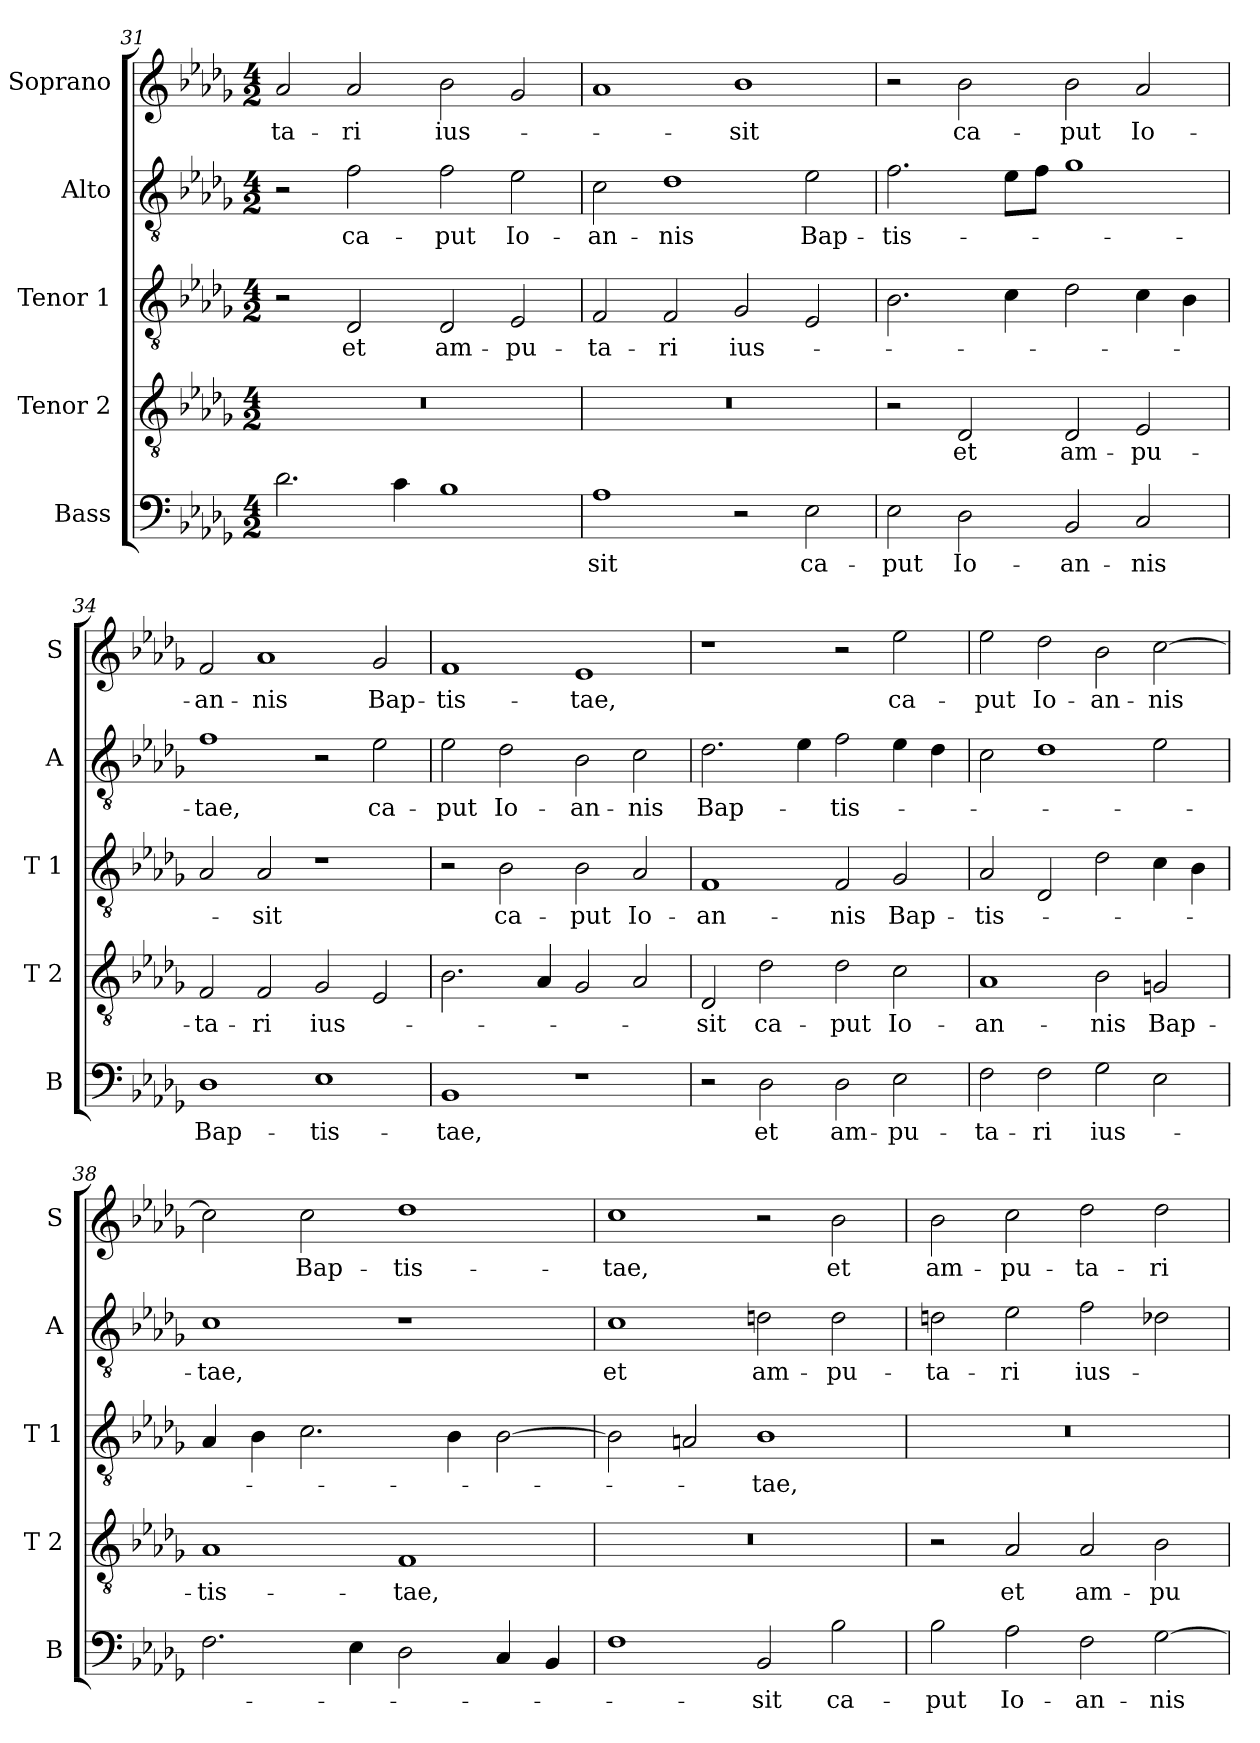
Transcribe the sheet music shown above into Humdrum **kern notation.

**kern	**text	**kern	**text	**kern	**text	**kern	**text	**kern	**text
*part5	*part5	*part4	*part4	*part3	*part3	*part2	*part2	*part1	*part1
*staff5	*staff5	*staff4	*staff4	*staff3	*staff3	*staff2	*staff2	*staff1	*staff1
*I"Bass	*	*I"Tenor 2	*	*I"Tenor 1	*	*I"Alto	*	*I"Soprano	*
*I'B	*	*I'T 2	*	*I'T 1	*	*I'A	*	*I'S	*
!!LO:LB:g=z
*clefF4	*	*clefGv2	*	*clefGv2	*	*clefGv2	*	*clefG2	*
*k[b-e-a-d-g-]	*	*k[b-e-a-d-g-]	*	*k[b-e-a-d-g-]	*	*k[b-e-a-d-g-]	*	*k[b-e-a-d-g-]	*
*D-:	*	*D-:	*	*D-:	*	*D-:	*	*D-:	*
*M4/2	*	*M4/2	*	*M4/2	*	*M4/2	*	*M4/2	*
=31	=31	=31	=31	=31	=31	=31	=31	=31	=31
!	!	!	!	!	!	!	!	!	!LO:LY:b
2.d-\	.	0r	.	2r	.	2r	.	2a-/	-ta-
!	!	!	!	!	!LO:LY:b	!	!LO:LY:b	!	!LO:LY:b
.	.	.	.	2D-/	et	2f\	ca-	2a-/	-ri
4c\	.	.	.	.	.	.	.	.	.
!	!	!	!	!	!LO:LY:b	!	!LO:LY:b	!	!LO:LY:b
1B-	.	.	.	2D-/	am-	2f\	-put	2b-\	ius-
!	!	!	!	!	!LO:LY:b	!	!LO:LY:b	!	!
.	.	.	.	2E-/	-pu-	2e-\	Io-	2g-/	.
=32	=32	=32	=32	=32	=32	=32	=32	=32	=32
!	!LO:LY:b	!	!	!	!LO:LY:b	!	!LO:LY:b	!	!
1A-	-sit	0r	.	2F/	-ta-	2c\	-an-	1a-	.
!	!	!	!	!	!LO:LY:b	!	!LO:LY:b	!	!
.	.	.	.	2F/	-ri	1d-	-nis	.	.
!	!	!	!	!	!LO:LY:b	!	!	!	!LO:LY:b
2r	.	.	.	2G-/	ius-	.	.	1b-	-sit
!	!LO:LY:b	!	!	!	!	!	!LO:LY:b	!	!
2E-\	ca-	.	.	2E-/	.	2e-\	Bap-	.	.
=33	=33	=33	=33	=33	=33	=33	=33	=33	=33
!	!LO:LY:b	!	!	!	!	!	!LO:LY:b	!	!
2E-\	-put	2r	.	2.B-\	.	2.f\	-tis-	2r	.
!	!LO:LY:b	!	!LO:LY:b	!	!	!	!	!	!LO:LY:b
2D-\	Io-	2D-/	et	.	.	.	.	2b-\	ca-
.	.	.	.	4c\	.	8e-\L	.	.	.
.	.	.	.	.	.	8f\J	.	.	.
!	!LO:LY:b	!	!LO:LY:b	!	!	!	!	!	!LO:LY:b
2BB-/	-an-	2D-/	am-	2d-\	.	1g-	.	2b-\	-put
!	!LO:LY:b	!	!LO:LY:b	!	!	!	!	!	!LO:LY:b
2C/	-nis	2E-/	-pu-	4c\	.	.	.	2a-/	Io-
.	.	.	.	4B-\	.	.	.	.	.
=34	=34	=34	=34	=34	=34	=34	=34	=34	=34
!	!LO:LY:b	!	!LO:LY:b	!	!	!	!LO:LY:b	!	!LO:LY:b
1D-	Bap-	2F/	-ta-	2A-/	.	1f	-tae,	2f/	-an-
!	!	!	!LO:LY:b	!	!LO:LY:b	!	!	!	!LO:LY:b
.	.	2F/	-ri	2A-/	-sit	.	.	1a-	-nis
!	!LO:LY:b	!	!LO:LY:b	!	!	!	!	!	!
1E-	-tis-	2G-/	ius-	1r	.	2r	.	.	.
!	!	!	!	!	!	!	!LO:LY:b	!	!LO:LY:b
.	.	2E-/	.	.	.	2e-\	ca-	2g-/	Bap-
=35	=35	=35	=35	=35	=35	=35	=35	=35	=35
!	!LO:LY:b	!	!	!	!	!	!LO:LY:b	!	!LO:LY:b
1BB-	-tae,	2.B-\	.	2r	.	2e-\	-put	1f	-tis-
!	!	!	!	!	!LO:LY:b	!	!LO:LY:b	!	!
.	.	.	.	2B-\	ca-	2d-\	Io-	.	.
.	.	4A-/	.	.	.	.	.	.	.
!	!	!	!	!	!LO:LY:b	!	!LO:LY:b	!	!LO:LY:b
1r	.	2G-/	.	2B-\	-put	2B-\	-an-	1e-	-tae,
!	!	!	!	!	!LO:LY:b	!	!LO:LY:b	!	!
.	.	2A-/	.	2A-/	Io-	2c\	-nis	.	.
!!LO:LB:g=z
=36	=36	=36	=36	=36	=36	=36	=36	=36	=36
!	!	!	!LO:LY:b	!	!LO:LY:b	!	!LO:LY:b	!	!
2r	.	2D-/	-sit	1F	-an-	2.d-\	Bap-	1r	.
!	!LO:LY:b	!	!LO:LY:b	!	!	!	!	!	!
2D-\	et	2d-\	ca-	.	.	.	.	.	.
.	.	.	.	.	.	4e-\	.	.	.
!	!LO:LY:b	!	!LO:LY:b	!	!LO:LY:b	!	!LO:LY:b	!	!
2D-\	am-	2d-\	-put	2F/	-nis	2f\	-tis-	2r	.
!	!LO:LY:b	!	!LO:LY:b	!	!LO:LY:b	!	!	!	!LO:LY:b
2E-\	-pu-	2c\	Io-	2G-/	Bap-	4e-\	.	2ee-\	ca-
.	.	.	.	.	.	4d-\	.	.	.
=37	=37	=37	=37	=37	=37	=37	=37	=37	=37
!	!LO:LY:b	!	!LO:LY:b	!	!LO:LY:b	!	!	!	!LO:LY:b
2F\	-ta-	1A-	-an-	2A-/	-tis-	2c\	.	2ee-\	-put
!	!LO:LY:b	!	!	!	!	!	!	!	!LO:LY:b
2F\	-ri	.	.	2D-/	.	1d-	.	2dd-\	Io-
!	!LO:LY:b	!	!LO:LY:b	!	!	!	!	!	!LO:LY:b
2G-\	ius-	2B-\	-nis	2d-\	.	.	.	2b-\	-an-
!	!	!	!LO:LY:b	!	!	!	!	!	!LO:LY:b
2E-\	.	2Gn/	Bap-	4c\	.	2e-\	.	[2cc\	-nis
.	.	.	.	4B-\	.	.	.	.	.
=38	=38	=38	=38	=38	=38	=38	=38	=38	=38
!	!	!	!LO:LY:b	!	!	!	!LO:LY:b	!	!
2.F\	.	1A-	-tis-	4A-/	.	1c	-tae,	2cc\]	.
.	.	.	.	4B-\	.	.	.	.	.
!	!	!	!	!	!	!	!	!	!LO:LY:b
.	.	.	.	2.c\	.	.	.	2cc\	Bap-
4E-\	.	.	.	.	.	.	.	.	.
!	!	!	!LO:LY:b	!	!	!	!	!	!LO:LY:b
2D-\	.	1F	-tae,	.	.	1r	.	1dd-	-tis-
.	.	.	.	4B-\	.	.	.	.	.
4C/	.	.	.	[2B-\	.	.	.	.	.
4BB-/	.	.	.	.	.	.	.	.	.
=39	=39	=39	=39	=39	=39	=39	=39	=39	=39
!	!	!	!	!	!	!	!LO:LY:b	!	!LO:LY:b
1F	.	0r	.	2B-\]	.	1c	et	1cc	-tae,
.	.	.	.	2An/	.	.	.	.	.
!	!LO:LY:b	!	!	!	!LO:LY:b	!	!LO:LY:b	!	!
2BB-/	-sit	.	.	1B-	-tae,	2dn\	am-	2r	.
!	!LO:LY:b	!	!	!	!	!	!LO:LY:b	!	!LO:LY:b
2B-\	ca-	.	.	.	.	2d\	-pu-	2b-\	et
=40	=40	=40	=40	=40	=40	=40	=40	=40	=40
!	!LO:LY:b	!	!	!	!	!	!LO:LY:b	!	!LO:LY:b
2B-\	-put	2r	.	0r	.	2dn\	-ta-	2b-\	am-
!	!LO:LY:b	!	!LO:LY:b	!	!	!	!LO:LY:b	!	!LO:LY:b
2A-\	Io-	2A-/	et	.	.	2e-\	-ri	2cc\	-pu-
!	!LO:LY:b	!	!LO:LY:b	!	!	!	!LO:LY:b	!	!LO:LY:b
2F\	-an-	2A-/	am-	.	.	2f\	ius-	2dd-\	-ta-
!	!LO:LY:b	!	!LO:LY:b	!	!	!	!	!	!LO:LY:b
[2G-\	-nis	2B-\	-pu-	.	.	2d-X\	.	2dd-\	-ri
=	=	=	=	=	=	=	=	=	=
*-	*-	*-	*-	*-	*-	*-	*-	*-	*-
